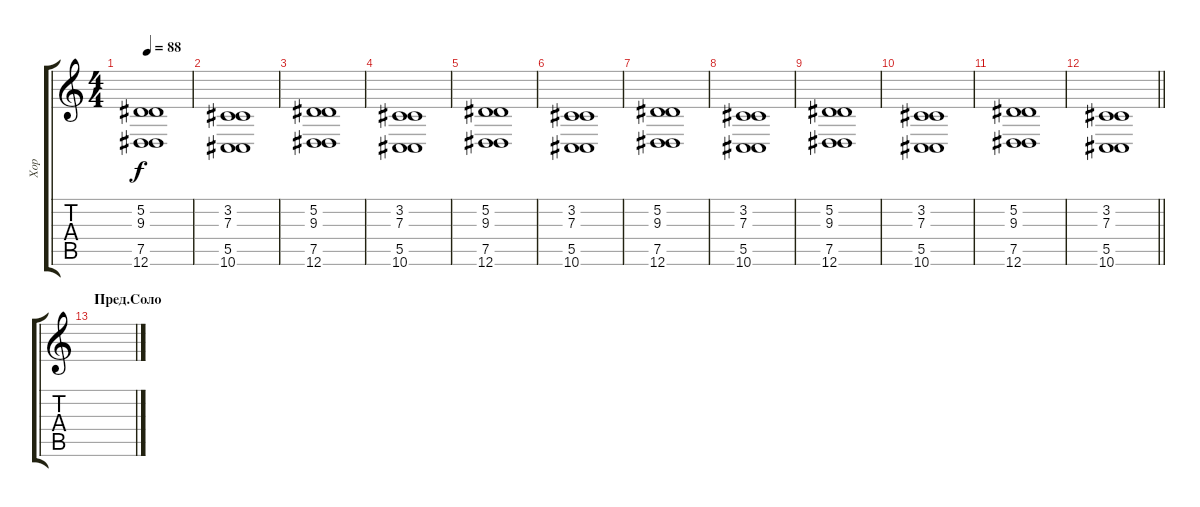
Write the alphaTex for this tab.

\track ("Хор" "Хор") {instrument choiraahs}
\staff {score tabs}
\tuning (Eb4 Bb3 Gb3 Db3 Ab2 Eb2) {hide}
\ts (4 4)
\tempo 88
\clef g2
\ks c
(5.2 9.3 7.5 12.6).1{dy f volume 13} |
(3.2 7.3 5.5 10.6).1 |
(5.2 9.3 7.5 12.6).1{volume 13} |
(3.2 7.3 5.5 10.6).1 |
(5.2 9.3 7.5 12.6).1{volume 13} |
(3.2 7.3 5.5 10.6).1 |
(5.2 9.3 7.5 12.6).1{volume 13} |
(3.2 7.3 5.5 10.6).1 |
(5.2 9.3 7.5 12.6).1{volume 13} |
(3.2 7.3 5.5 10.6).1 |
(5.2 9.3 7.5 12.6).1{volume 13} |
\barLineRight lightlight
(3.2 7.3 5.5 10.6).1 |
\section ("" "Пред.Соло")
